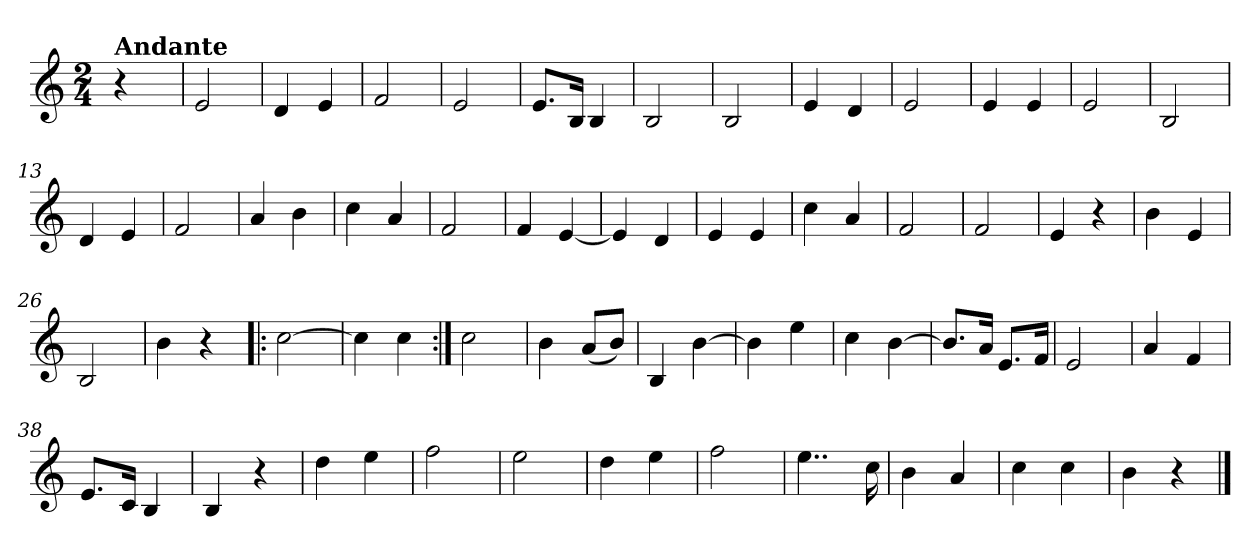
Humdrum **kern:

**kern
*part1
*staff1
*clefG2
*k[]
*C:
*M2/4
=
!LO:TX:a:B:t=Andante
4r
=1
2e
=2
4d
4e
=3
2f
=4
2e
=5
8.eL
16BJk
4B
=6
2B
=7
2B
=8
4e
4d
=9
2e
=10
4e
4e
=11
2e
=12
2B
=13
4d
4e
=14
2f
=15
4a
4b
=16
4cc
4a
=17
2f
=18
4f
[4e
=19
4e]
4d
=20
4e
4e
=21
4cc
4a
=22
2f
=23
2f
=24
4e
4r
=25
4b
4e
=26
2B
=27
4b
4r
=28!|:
[2cc
=29
4cc]
4cc
=30:|!
2cc
=31
4b
(8aL
8bJ)
=32
4B
[4b
=33
4b]
4ee
=34
4cc
[4b
=35
8.bL]
16aJk
8.eL
16fJk
=36
2e
=37
4a
4f
=38
8.eL
16cJk
4B
=39
4B
4r
=40
4dd
4ee
=41
2ff
=42
2ee
=43
4dd
4ee
=44
2ff
=45
4..ee
16cc
=46
4b
4a
=47
4cc
4cc
=48
4b
4r
==
*-
